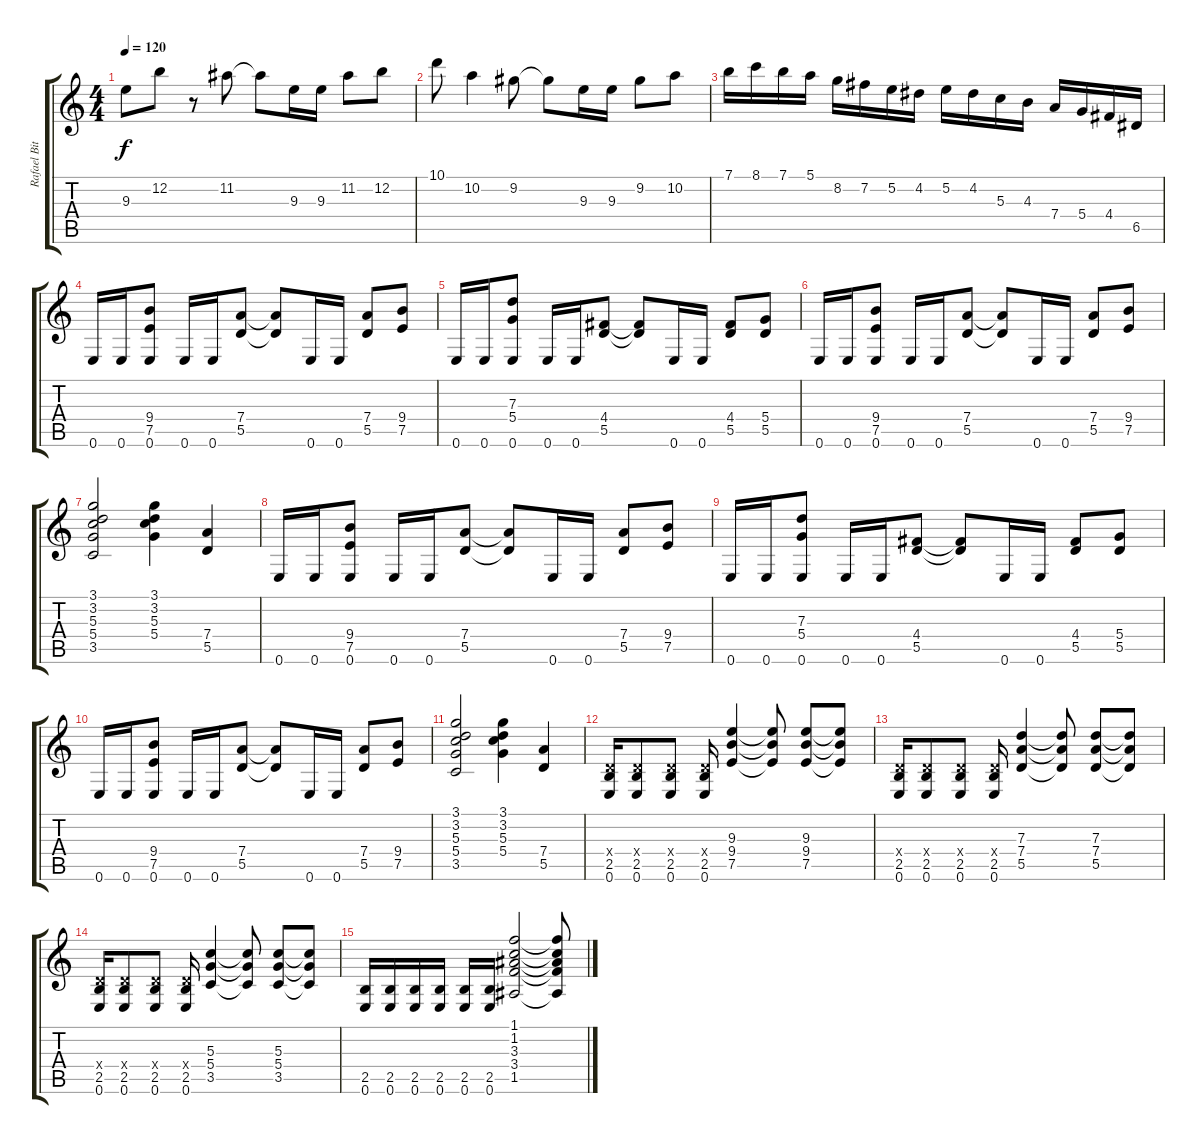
\track ("Rafael Bittencourt" "Rafael Bit") {instrument distortionguitar}
\staff {score tabs}
\tuning (E4 B3 G3 D3 A2 E2) {hide}
\ts (4 4)
\tempo 120
\clef g2
\ks c
9.3.8{dy f} 12.2.8 r.8 11.2.8 11.2{t}.8 9.3.16 9.3.16 11.2.8 12.2.8 |
10.1.8 10.2.4 9.2.8 9.2{t}.8 9.3.16 9.3.16 9.2.8 10.2.8 |
7.1.16 8.1.16 7.1.16 5.1.16 8.2.16 7.2.16 5.2.16 4.2.16 5.2.16 4.2.16 5.3.16 4.3.16 7.4.16 5.4.16 4.4.16 6.5.16 |
0.6.16 0.6.16 (9.4 7.5 0.6).8 0.6.16 0.6.16 (7.4 5.5).8 (7.4{t} 5.5{t}).8 0.6.16 0.6.16 (7.4 5.5).8 (9.4 7.5).8 |
0.6.16 0.6.16 (7.3 5.4 0.6).8 0.6.16 0.6.16 (4.4 5.5).8 (4.4{t} 5.5{t}).8 0.6.16 0.6.16 (4.4 5.5).8 (5.4 5.5).8 |
0.6.16 0.6.16 (9.4 7.5 0.6).8 0.6.16 0.6.16 (7.4 5.5).8 (7.4{t} 5.5{t}).8 0.6.16 0.6.16 (7.4 5.5).8 (9.4 7.5).8 |
(3.1 3.2 5.3 5.4 3.5).2 (3.1 3.2 5.3 5.4).4 (7.4 5.5).4 |
0.6.16 0.6.16 (9.4 7.5 0.6).8 0.6.16 0.6.16 (7.4 5.5).8 (7.4{t} 5.5{t}).8 0.6.16 0.6.16 (7.4 5.5).8 (9.4 7.5).8 |
0.6.16 0.6.16 (7.3 5.4 0.6).8 0.6.16 0.6.16 (4.4 5.5).8 (4.4{t} 5.5{t}).8 0.6.16 0.6.16 (4.4 5.5).8 (5.4 5.5).8 |
0.6.16 0.6.16 (9.4 7.5 0.6).8 0.6.16 0.6.16 (7.4 5.5).8 (7.4{t} 5.5{t}).8 0.6.16 0.6.16 (7.4 5.5).8 (9.4 7.5).8 |
(3.1 3.2 5.3 5.4 3.5).2 (3.1 3.2 5.3 5.4).4 (7.4 5.5).4 |
(0.4{x} 2.5 0.6).16 (0.4{x} 2.5 0.6).8 (0.4{x} 2.5 0.6).8 (0.4{x} 2.5 0.6).16 (9.3 9.4 7.5).4 (9.3{t} 9.4{t} 7.5{t}).8 (9.3 9.4 7.5).8 (9.3{t} 9.4{t} 7.5{t}).8 |
(0.4{x} 2.5 0.6).16 (0.4{x} 2.5 0.6).8 (0.4{x} 2.5 0.6).8 (0.4{x} 2.5 0.6).16 (7.3 7.4 5.5).4 (7.3{t} 7.4{t} 5.5{t}).8 (7.3 7.4 5.5).8 (7.3{t} 7.4{t} 5.5{t}).8 |
(0.4{x} 2.5 0.6).16 (0.4{x} 2.5 0.6).8 (0.4{x} 2.5 0.6).8 (0.4{x} 2.5 0.6).16 (5.3 5.4 3.5).4 (5.3{t} 5.4{t} 3.5{t}).8 (5.3 5.4 3.5).8 (5.3{t} 5.4{t} 3.5{t}).8 |
(2.5 0.6).16 (2.5 0.6).16 (2.5 0.6).16 (2.5 0.6).16 (2.5 0.6).16 (2.5 0.6).16 (1.1 1.2 3.3 3.4 1.5).2 (1.1{t} 1.2{t} 3.3{t} 3.4{t} 1.5{t}).8
